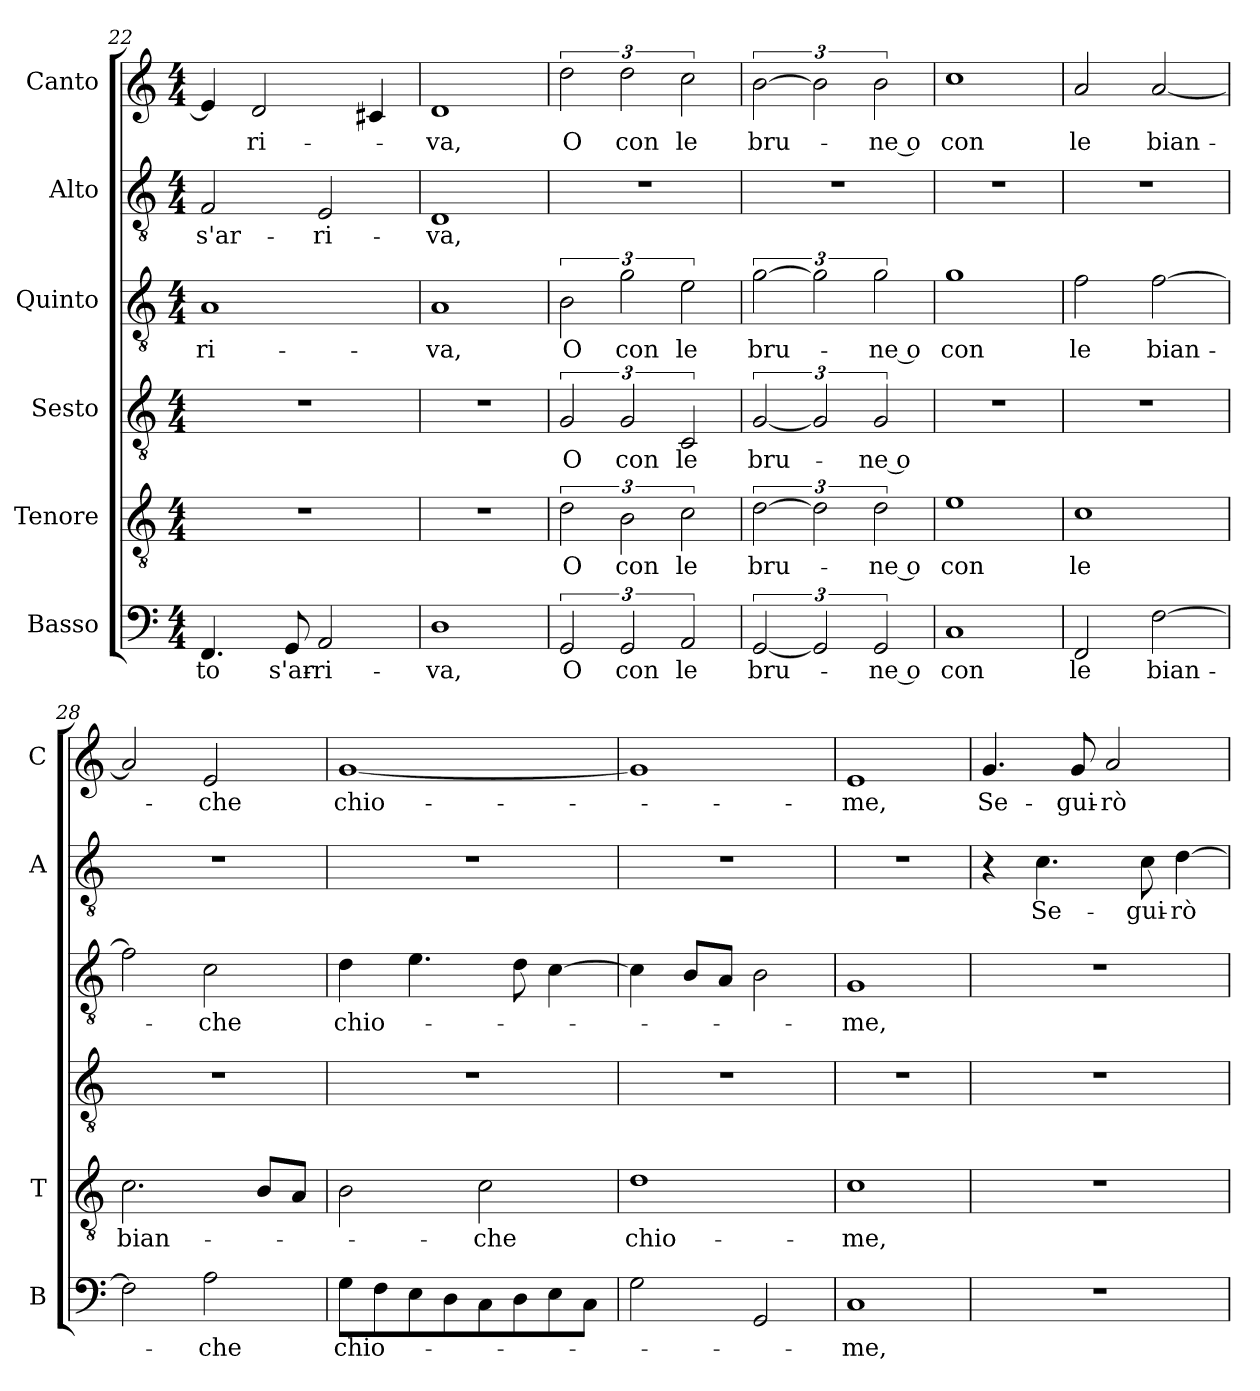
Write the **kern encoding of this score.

**kern	**text	**kern	**text	**kern	**text	**kern	**text	**kern	**text	**kern	**text
*part6	*part6	*part5	*part5	*part4	*part4	*part3	*part3	*part2	*part2	*part1	*part1
*staff6	*staff6	*staff5	*staff5	*staff4	*staff4	*staff3	*staff3	*staff2	*staff2	*staff1	*staff1
*I"Basso	*	*I"Tenore	*	*I"Sesto	*	*I"Quinto	*	*I"Alto	*	*I"Canto	*
*I'B	*	*I'T	*	*	*	*	*	*I'A	*	*I'C	*
!!LO:PB:g=z
*clefF4	*	*clefGv2	*	*clefGv2	*	*clefGv2	*	*clefGv2	*	*clefG2	*
*k[]	*	*k[]	*	*k[]	*	*k[]	*	*k[]	*	*k[]	*
*C:	*	*C:	*	*C:	*	*C:	*	*C:	*	*C:	*
*M4/4	*	*M4/4	*	*M4/4	*	*M4/4	*	*M4/4	*	*M4/4	*
=22	=22	=22	=22	=22	=22	=22	=22	=22	=22	=22	=22
!	!LO:LY:b	!	!	!	!	!	!LO:LY:b	!	!LO:LY:b	!	!
4.FF/	-to	1r	.	1r	.	1A	-ri-	2F/	s'ar-	4e/]	.
!	!	!	!	!	!	!	!	!	!	!	!LO:LY:b
.	.	.	.	.	.	.	.	.	.	2d/	-ri-
!	!LO:LY:b	!	!	!	!	!	!	!	!	!	!
8GG/	s'ar-	.	.	.	.	.	.	.	.	.	.
!	!LO:LY:b	!	!	!	!	!	!	!	!LO:LY:b	!	!
2AA/	-ri-	.	.	.	.	.	.	2E/	-ri-	.	.
.	.	.	.	.	.	.	.	.	.	4c#X/	.
=23	=23	=23	=23	=23	=23	=23	=23	=23	=23	=23	=23
!	!LO:LY:b	!	!	!	!	!	!LO:LY:b	!	!LO:LY:b	!	!LO:LY:b
1D	-va,	1r	.	1r	.	1A	-va,	1D	-va,	1d	-va,
=24	=24	=24	=24	=24	=24	=24	=24	=24	=24	=24	=24
!	!LO:LY:b	!	!LO:LY:b	!	!LO:LY:b	!	!LO:LY:b	!	!	!	!LO:LY:b
3GG/	O	3d\	O	3G/	O	3B\	O	1r	.	3dd\	O
!	!LO:LY:b	!	!LO:LY:b	!	!LO:LY:b	!	!LO:LY:b	!	!	!	!LO:LY:b
3GG/	con	3B\	con	3G/	con	3g\	con	.	.	3dd\	con
!	!LO:LY:b	!	!LO:LY:b	!	!LO:LY:b	!	!LO:LY:b	!	!	!	!LO:LY:b
3AA/	le	3c\	le	3C/	le	3e\	le	.	.	3cc\	le
=25	=25	=25	=25	=25	=25	=25	=25	=25	=25	=25	=25
!	!LO:LY:b	!	!LO:LY:b	!	!LO:LY:b	!	!LO:LY:b	!	!	!	!LO:LY:b
[3GG/	bru-	[3d\	bru-	[3G/	bru-	[3g\	bru-	1r	.	[3b\	bru-
3GG/]	.	3d\]	.	3G/]	.	3g\]	.	.	.	3b\]	.
!	!LO:LY:b	!	!LO:LY:b	!	!LO:LY:b	!	!LO:LY:b	!	!	!	!LO:LY:b
3GG/	-ne o	3d\	-ne o	3G/	-ne o	3g\	-ne o	.	.	3b\	-ne o
=26	=26	=26	=26	=26	=26	=26	=26	=26	=26	=26	=26
!	!LO:LY:b	!	!LO:LY:b	!	!	!	!LO:LY:b	!	!	!	!LO:LY:b
1C	con	1e	con	1r	.	1g	con	1r	.	1cc	con
=27	=27	=27	=27	=27	=27	=27	=27	=27	=27	=27	=27
!	!LO:LY:b	!	!LO:LY:b	!	!	!	!LO:LY:b	!	!	!	!LO:LY:b
2FF/	le	1c	le	1r	.	2f\	le	1r	.	2a/	le
!	!LO:LY:b	!	!	!	!	!	!LO:LY:b	!	!	!	!LO:LY:b
[2F\	bian-	.	.	.	.	[2f\	bian-	.	.	[2a/	bian-
=28	=28	=28	=28	=28	=28	=28	=28	=28	=28	=28	=28
!	!	!	!LO:LY:b	!	!	!	!	!	!	!	!
2F\]	.	2.c\	bian-	1r	.	2f\]	.	1r	.	2a/]	.
!	!LO:LY:b	!	!	!	!	!	!LO:LY:b	!	!	!	!LO:LY:b
2A\	-che	.	.	.	.	2c\	-che	.	.	2e/	-che
.	.	8B/L	.	.	.	.	.	.	.	.	.
.	.	8A/J	.	.	.	.	.	.	.	.	.
=29	=29	=29	=29	=29	=29	=29	=29	=29	=29	=29	=29
!	!LO:LY:b	!	!	!	!	!	!LO:LY:b	!	!	!	!LO:LY:b
8G\L	chio-	2B\	.	1r	.	4d\	chio-	1r	.	[1g	chio-
8F\	.	.	.	.	.	.	.	.	.	.	.
8E\	.	.	.	.	.	4.e\	.	.	.	.	.
8D\	.	.	.	.	.	.	.	.	.	.	.
!	!	!	!LO:LY:b	!	!	!	!	!	!	!	!
8C\	.	2c\	-che	.	.	.	.	.	.	.	.
8D\	.	.	.	.	.	8d\	.	.	.	.	.
8E\	.	.	.	.	.	[4c\	.	.	.	.	.
8C\J	.	.	.	.	.	.	.	.	.	.	.
=30	=30	=30	=30	=30	=30	=30	=30	=30	=30	=30	=30
!	!	!	!LO:LY:b	!	!	!	!	!	!	!	!
2G\	.	1d	chio-	1r	.	4c\]	.	1r	.	1g]	.
.	.	.	.	.	.	8B/L	.	.	.	.	.
.	.	.	.	.	.	8A/J	.	.	.	.	.
2GG/	.	.	.	.	.	2B\	.	.	.	.	.
=31	=31	=31	=31	=31	=31	=31	=31	=31	=31	=31	=31
!	!LO:LY:b	!	!LO:LY:b	!	!	!	!LO:LY:b	!	!	!	!LO:LY:b
1C	-me,	1c	-me,	1r	.	1G	-me,	1r	.	1e	-me,
=32	=32	=32	=32	=32	=32	=32	=32	=32	=32	=32	=32
!	!	!	!	!	!	!	!	!	!	!	!LO:LY:b
1r	.	1r	.	1r	.	1r	.	4r	.	4.g/	Se-
!	!	!	!	!	!	!	!	!	!LO:LY:b	!	!
.	.	.	.	.	.	.	.	4.c\	Se-	.	.
!	!	!	!	!	!	!	!	!	!	!	!LO:LY:b
.	.	.	.	.	.	.	.	.	.	8g/	-gui-
!	!	!	!	!	!	!	!	!	!	!	!LO:LY:b
.	.	.	.	.	.	.	.	.	.	2a/	-rò
!	!	!	!	!	!	!	!	!	!LO:LY:b	!	!
.	.	.	.	.	.	.	.	8c\	-gui-	.	.
!	!	!	!	!	!	!	!	!	!LO:LY:b	!	!
.	.	.	.	.	.	.	.	[4d\	-rò	.	.
=	=	=	=	=	=	=	=	=	=	=	=
*-	*-	*-	*-	*-	*-	*-	*-	*-	*-	*-	*-
